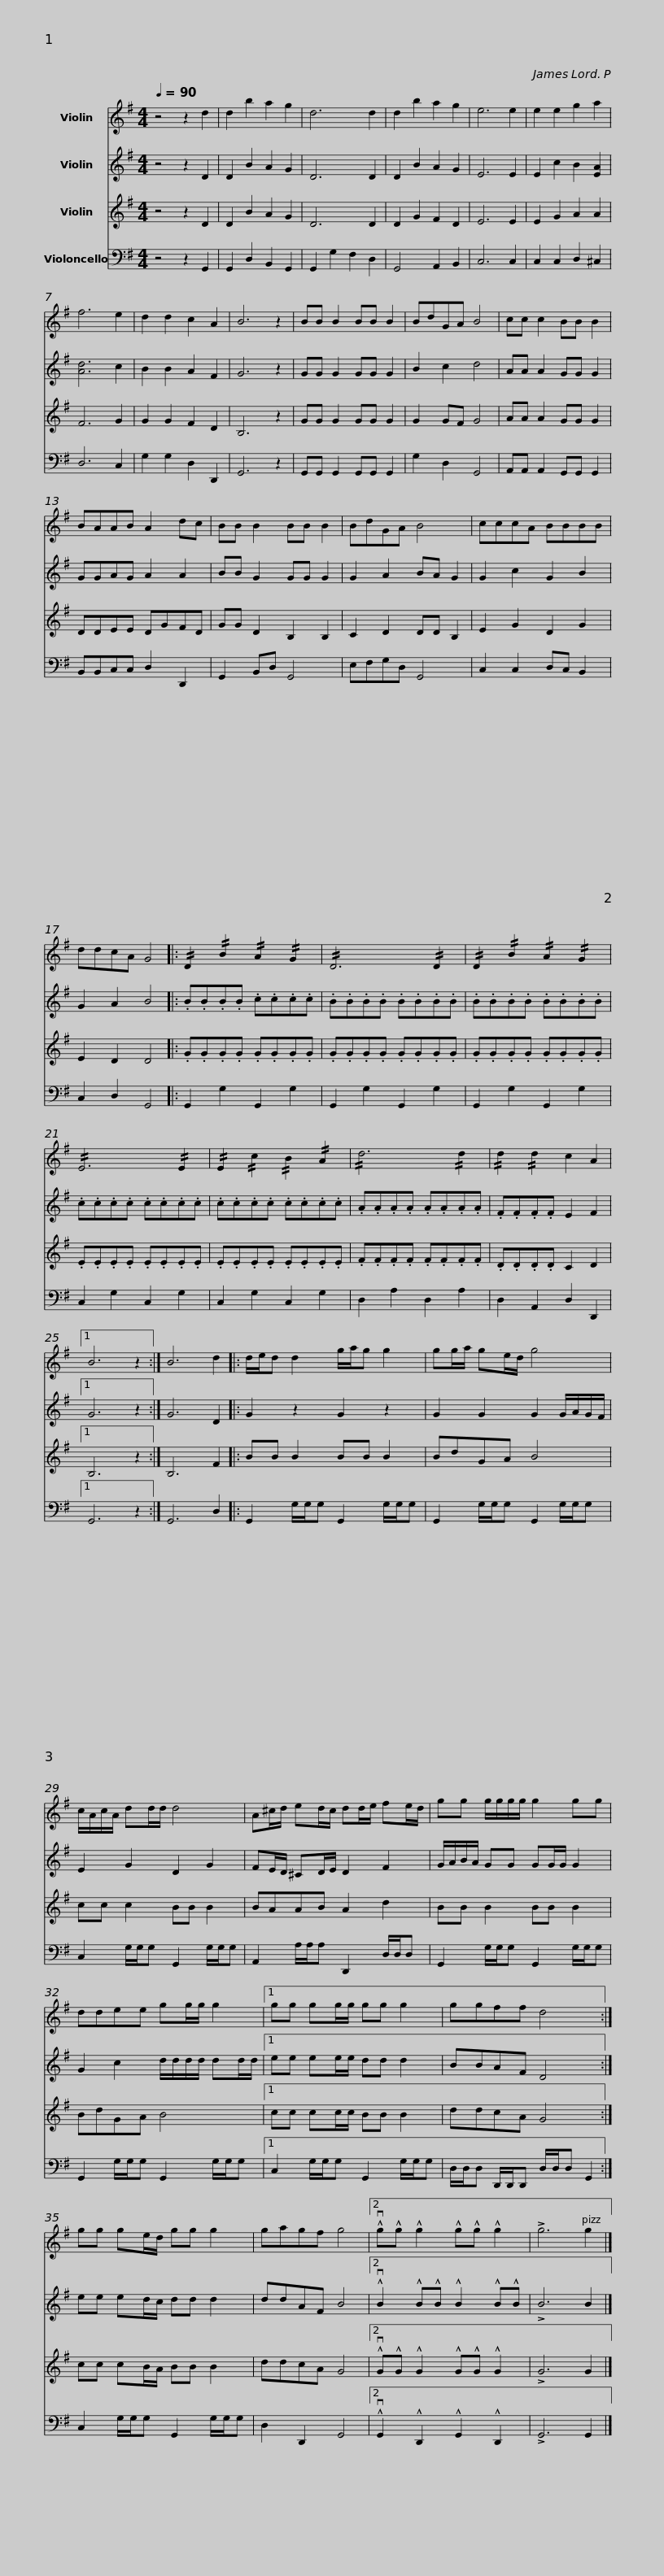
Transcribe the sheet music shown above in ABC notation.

X:1
%%score 1 2 3 4
L:1/8
Q:1/4=90
M:4/4
I:linebreak $
K:G
V:1 treble
V:2 treble
V:3 treble
V:4 bass
V:1
 z4 z2 d2 | d2 b2 a2 g2 | d6 d2 | d2 b2 a2 g2 | e6 e2 | %5
 e2 e2 g2 a2 | f6 e2 | d2 d2 c2 A2 | B6 z2 |$ BB B2 BB B2 | %10
 BdGA B4 | cc c2 BB B2 | BAAB A2 dc | BB B2 BB B2 | BdGA B4 |$ %15
 cccA BBBB | ddcA G4 |: !//!D2 !//!B2 !//!A2 !//!G2 | !//!D6 !//!D2 | !//!D2 !//!B2 !//!A2 !//!G2 |$ %20
 !//!E6 !//!E2 | !//!E2 !//!c2 !//!B2 !//!A2 | !//!d6 !//!d2 | !//!d2 !//!d2 c2 A2 |1 B6 z2 :| %25
 B6 d2 |:$ d/e/d d2 g/a/g g2 | gg/a/ ge/d/ g4 | c/A/c/A/ dd/d/ d4 |$ A^c/d/ ed/c/ dd/e/ fe/d/ | %30
 gg g/g/g/g/ g2 gg | ddee gg/g/ g2 |1$ gg gg/g/ gg g2 | ggff d4 :| gg ge/d/ gg g2 | %35
 gagf g4 |2$ !^!vg!^!g !^!g2 !^!g!^!g !^!g2 | !>!g6 g2 |] %38
V:2
 z4 z2 D2 | D2 B2 A2 G2 | D6 D2 | D2 B2 A2 G2 | E6 E2 | %5
 E2 c2 B2 [EA]2 | [Ad]6 c2 | B2 B2 A2 F2 | G6 z2 |$ GG G2 GG G2 | %10
 B2 c2 d4 | AA A2 GG G2 | GGAG A2 A2 | BB G2 GG G2 | G2 A2 BA G2 |$ %15
 G2 c2 G2 B2 | G2 A2 B4 |: .B.B.B.B .c.c.c.c | .B.B.B.B .B.B.B.B | .B.B.B.B .B.B.B.B |$ %20
 .c.c.c.c .c.c.c.c | .c.c.c.c .c.c.c.c | .A.A.A.A .A.A.A.A | .F.F.F.F E2 F2 |1 G6 z2 :| %25
 G6 D2 |:$ G2 z2 G2 z2 | G2 G2 G2 G/A/G/F/ | E2 G2 D2 G2 |$ FE/D/ ^CD/E/ D2 F2 | %30
 G/A/B/A/ GG GG/G/ G2 | G2 c2 d/d/d/d/ dd/d/ |1$ ee ee/e/ dd d2 | BBAF D4 :| ee ed/c/ dd d2 | %35
 ddAF B4 |2$ !^!vB2 !^!B!^!B !^!B2 !^!B!^!B | !>!B6 B2 |] %38
V:3
 z4 z2 D2 | D2 B2 A2 G2 | D6 D2 | D2 G2 F2 D2 | E6 E2 | %5
 E2 G2 A2 A2 | F6 G2 | G2 G2 F2 D2 | B,6 z2 |$ GG G2 GG G2 | %10
 G2 GF G4 | AA A2 GG G2 | DDEE DGFD | GG D2 B,2 B,2 | C2 D2 DD B,2 |$ %15
 E2 G2 D2 G2 | E2 D2 D4 |: .G.G.G.G .G.G.G.G | .G.G.G.G .G.G.G.G | .G.G.G.G .G.G.G.G |$ %20
 .E.E.E.E .E.E.E.E | .E.E.E.E .E.E.E.E | .F.F.F.F .F.F.F.F | .D.D.D.D C2 D2 |1 B,6 z2 :| %25
 B,6 F2 |:$ BB B2 BB B2 | BdGA B4 | cc c2 BB B2 |$ BAAB A2 d2 | %30
 BB B2 BB B2 | BdGA B4 |1$ cc cc/c/ BB B2 | ddcA G4 :| cc cB/A/ BB B2 | %35
 ddcA G4 |2$ !^!vG!^!G !^!G2 !^!G!^!G !^!G2 | !>!G6 G2 |] %38
V:4
 z4 z2 G,,2 | G,,2 D,2 B,,2 G,,2 | G,,2 G,2 F,2 D,2 | G,,4 A,,2 B,,2 | C,6 C,2 | %5
 C,2 C,2 D,2 ^C,2 | D,6 C,2 | G,2 G,2 D,2 D,,2 | G,,6 z2 |$ G,,G,, G,,2 G,,G,, G,,2 | %10
 G,2 D,2 G,,4 | A,,A,, A,,2 G,,G,, G,,2 | B,,B,,C,C, D,2 D,,2 | G,,2 B,,D, G,,4 | E,F,G,D, G,,4 |$ %15
 C,2 C,2 D,C, B,,2 | C,2 D,2 G,,4 |: G,,2 G,2 G,,2 G,2 | G,,2 G,2 G,,2 G,2 | G,,2 G,2 G,,2 G,2 |$ %20
 C,2 G,2 C,2 G,2 | C,2 G,2 C,2 G,2 | D,2 A,2 D,2 A,2 | D,2 A,,2 D,2 D,,2 |1 G,,6 z2 :| %25
 G,,6 D,2 |:$ G,,2 G,/G,/G, G,,2 G,/G,/G, | G,,2 G,/G,/G, G,,2 G,/G,/G, | C,2 G,/G,/G, G,,2 G,/G,/G, |$ A,,2 A,/A,/A, D,,2 D,/D,/D, | %30
 G,,2 G,/G,/G, G,,2 G,/G,/G, | G,,2 G,/G,/G, G,,2 G,/G,/G, |1$ C,2 G,/G,/G, G,,2 G,/G,/G, | D,/D,/D, D,,/D,,/D,, D,/D,/D, G,,2 :| C,2 G,/G,/G, G,,2 G,/G,/G, | %35
 D,2 D,,2 G,,4 |2$ !^!vG,,2 !^!D,,2 !^!G,,2 !^!D,,2 | !>!G,,6 G,,2 |] %38
